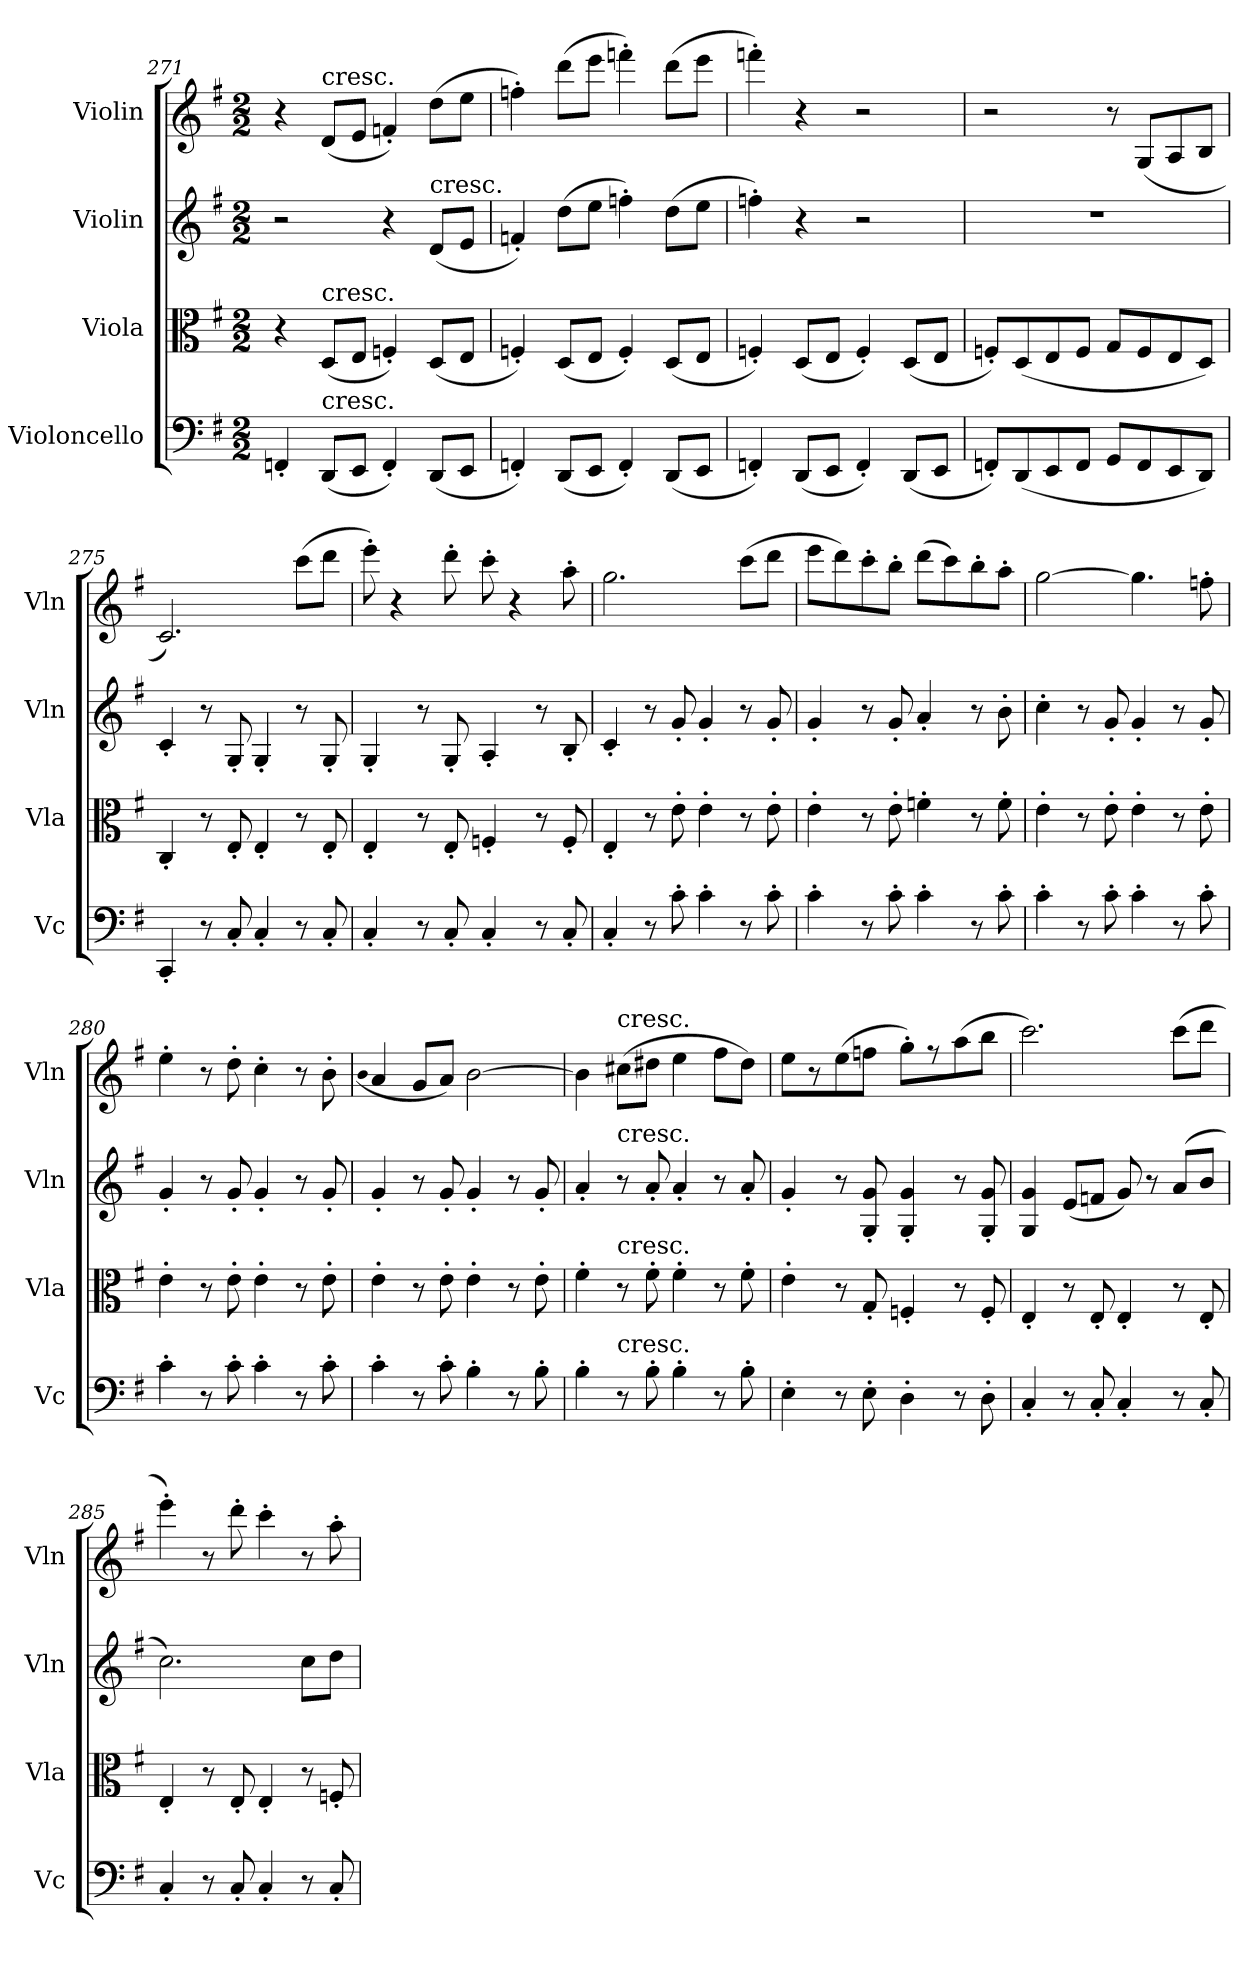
**kern	**kern	**kern	**kern
*part4	*part3	*part2	*part1
*staff4	*staff3	*staff2	*staff1
*I"Violoncello	*I"Viola	*I"Violin	*I"Violin
*I'Vc	*I'Vla	*I'Vln	*I'Vln
*clefF4	*clefC3	*clefG2	*clefG2
*k[f#]	*k[f#]	*k[f#]	*k[f#]
*e:	*e:	*e:	*e:
*M2/2	*M2/2	*M2/2	*M2/2
=271	=271	=271	=271
4FFn'/	4r	2r	4r
!	!	!	!LO:TX:t=cresc.
!	!LO:TX:t=cresc.	!	!
!LO:TX:t=cresc.	!	!	!
(8DD/L	(8D/L	.	(8d/L
8EE/J	8E/J	.	8e/J
4FF'/)	4Fn'/)	4r	4fn'/)
!	!	!LO:TX:t=cresc.	!
(8DD/L	(8D/L	(8d/L	(8dd\L
8EE/J	8E/J	8e/J	8ee\J
=272	=272	=272	=272
4FFn'/)	4Fn'/)	4fn'/)	4ffn'\)
(8DD/L	(8D/L	(8dd\L	(8ddd\L
8EE/J	8E/J	8ee\J	8eee\J
4FF'/)	4F'/)	4ffn'\)	4fffn'\)
(8DD/L	(8D/L	(8dd\L	(8ddd\L
8EE/J	8E/J	8ee\J	8eee\J
=273	=273	=273	=273
4FFn'/)	4Fn'/)	4ffn'\)	4fffn'\)
(8DD/L	(8D/L	4r	4r
8EE/J	8E/J	.	.
4FF'/)	4F'/)	2r	2r
(8DD/L	(8D/L	.	.
8EE/J	8E/J	.	.
=274	=274	=274	=274
8FFn'/L)	8Fn'/L)	1r	2r
(8DD/	(8D/	.	.
8EE/	8E/	.	.
8FF/J	8F/J	.	.
8GG/L	8G/L	.	8r
8FF/	8F/	.	(8G/L
8EE/	8E/	.	8A/
8DD/J)	8D/J)	.	8B/J
=275	=275	=275	=275
4CC'/	4C'/	4c'/	2.c/)
8r	8r	8r	.
8C'/	8E'/	8G'/	.
4C'/	4E'/	4G'/	.
8r	8r	8r	(8ccc\L
8C'/	8E'/	8G'/	8ddd\J
=276	=276	=276	=276
4C'/	4E'/	4G'/	8eee'\)
.	.	.	4r
8r	8r	8r	.
8C'/	8E'/	8G'/	8ddd'\
4C'/	4Fn'/	4A'/	8ccc'\
.	.	.	4r
8r	8r	8r	.
8C'/	8F'/	8B'/	8aa'\
=277	=277	=277	=277
4C'/	4E'/	4c'/	2.gg\
8r	8r	8r	.
8c'\	8e'\	8g'/	.
4c'\	4e'\	4g'/	.
8r	8r	8r	(8ccc\L
8c'\	8e'\	8g'/	8ddd\J
=278	=278	=278	=278
4c'\	4e'\	4g'/	8eee\L
.	.	.	8ddd\)
8r	8r	8r	8ccc'\
8c'\	8e'\	8g'/	8bb'\J
4c'\	4fn'\	4a'/	(8ddd\L
.	.	.	8ccc\)
8r	8r	8r	8bb'\
8c'\	8f'\	8b'\	8aa'\J
=279	=279	=279	=279
4c'\	4e'\	4cc'\	[2gg\
8r	8r	8r	.
8c'\	8e'\	8g'/	.
4c'\	4e'\	4g'/	4.gg\]
8r	8r	8r	.
8c'\	8e'\	8g'/	8ffn'\
=280	=280	=280	=280
4c'\	4e'\	4g'/	4ee'\
8r	8r	8r	8r
8c'\	8e'\	8g'/	8dd'\
4c'\	4e'\	4g'/	4cc'\
8r	8r	8r	8r
8c'\	8e'\	8g'/	8b'\
=281	=281	=281	=281
.	.	.	(qb
4c'\	4e'\	4g'/	4a/
8r	8r	8r	8g/L
8c'\	8e'\	8g'/	8a/J)
4B'\	4e'\	4g'/	[2b\
8r	8r	8r	.
8B'\	8e'\	8g'/	.
=282	=282	=282	=282
4B'\	4f#'\	4a'/	4b\]
!	!	!	!LO:TX:t=cresc.
!	!	!LO:TX:t=cresc.	!
!	!LO:TX:t=cresc.	!	!
!LO:TX:t=cresc.	!	!	!
8r	8r	8r	(8cc#X\L
8B'\	8f#'\	8a'/	8dd#X\J
4B'\	4f#'\	4a'/	4ee\
8r	8r	8r	8ff#\L
8B'\	8f#'\	8a'/	8dd#\J)
=283	=283	=283	=283
4E'\	4e'\	4g'/	8ee\L
.	.	.	8r
8r	8r	8r	(8ee\
8E'\	8G'/	8G'/ 8g'/	8ffn\J
4D'\	4Fn'/	4G'/ 4g'/	8gg'\L)
.	.	.	8r
8r	8r	8r	(8aa\
8D'\	8F'/	8G'/ 8g'/	8bb\J
=284	=284	=284	=284
4C'/	4E'/	4G/ 4g/	2.ccc\)
8r	8r	(8e/L	.
8C'/	8E'/	8fn/J	.
4C'/	4E'/	8g/)	.
.	.	8r	.
8r	8r	(8a/L	(8ccc\L
8C'/	8E'/	8b/J	8ddd\J
=285	=285	=285	=285
4C'/	4E'/	2.cc\)	4eee'\)
8r	8r	.	8r
8C'/	8E'/	.	8ddd'\
4C'/	4E'/	.	4ccc'\
8r	8r	8cc\L	8r
8C'/	8Fn'/	8dd\J	8aa'\
=	=	=	=
*-	*-	*-	*-
